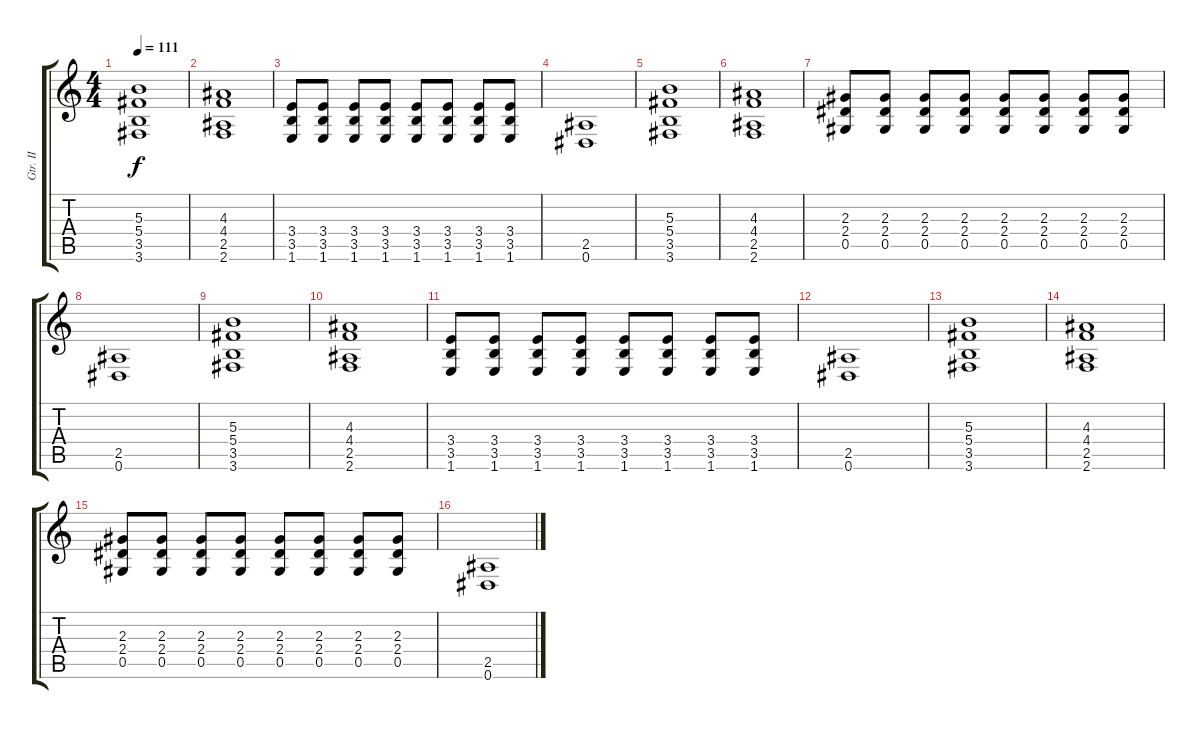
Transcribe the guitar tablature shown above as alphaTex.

\track ("Gtr. II" "Gtr. II") {instrument distortionguitar}
\staff {score tabs}
\tuning (Eb4 Bb3 Gb3 Db3 Ab2 Eb2) {hide}
\ts (4 4)
\tempo 111
\clef g2
\ks c
(5.3 5.4 3.5 3.6).1{dy f} |
(4.3 4.4 2.5 2.6).1 |
(3.4 3.5 1.6).8 (3.4 3.5 1.6).8 (3.4 3.5 1.6).8 (3.4 3.5 1.6).8 (3.4 3.5 1.6).8 (3.4 3.5 1.6).8 (3.4 3.5 1.6).8 (3.4 3.5 1.6).8 |
(2.5 0.6).1 |
(5.3 5.4 3.5 3.6).1 |
(4.3 4.4 2.5 2.6).1 |
(2.3 2.4 0.5).8 (2.3 2.4 0.5).8 (2.3 2.4 0.5).8 (2.3 2.4 0.5).8 (2.3 2.4 0.5).8 (2.3 2.4 0.5).8 (2.3 2.4 0.5).8 (2.3 2.4 0.5).8 |
(2.5 0.6).1 |
(5.3 5.4 3.5 3.6).1 |
(4.3 4.4 2.5 2.6).1 |
(3.4 3.5 1.6).8 (3.4 3.5 1.6).8 (3.4 3.5 1.6).8 (3.4 3.5 1.6).8 (3.4 3.5 1.6).8 (3.4 3.5 1.6).8 (3.4 3.5 1.6).8 (3.4 3.5 1.6).8 |
(2.5 0.6).1 |
(5.3 5.4 3.5 3.6).1 |
(4.3 4.4 2.5 2.6).1 |
(2.3 2.4 0.5).8 (2.3 2.4 0.5).8 (2.3 2.4 0.5).8 (2.3 2.4 0.5).8 (2.3 2.4 0.5).8 (2.3 2.4 0.5).8 (2.3 2.4 0.5).8 (2.3 2.4 0.5).8 |
(2.5 0.6).1
